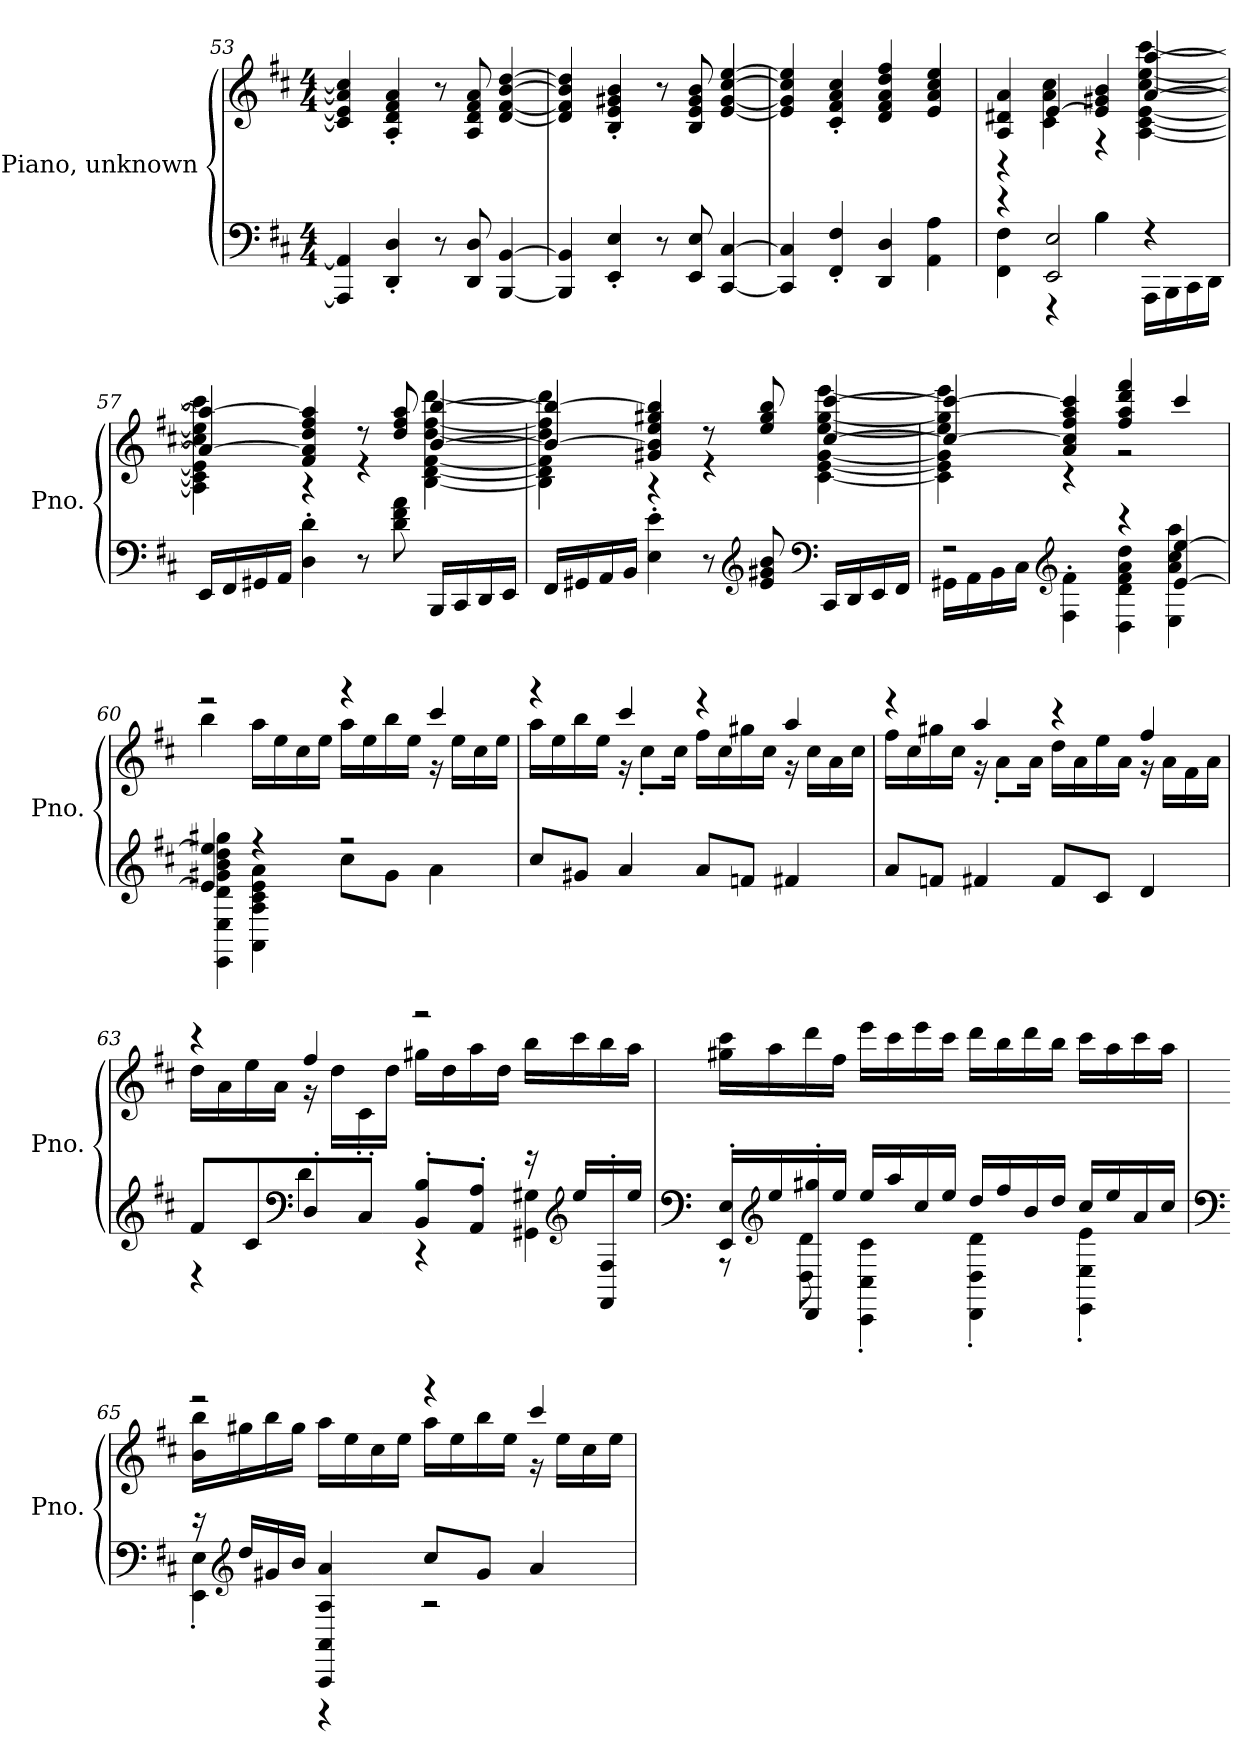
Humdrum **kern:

**kern	**kern
*part1	*part1
*staff2	*staff1
*I"Piano, unknown	*
*I'Pno.	*
*clefF4	*clefG2
*k[f#c#]	*k[f#c#]
*M4/4	*M4/4
=53	=53
4AAA/] 4AA/]	4c#/] 4e/] 4a/] 4cc#/]
4DD/' 4D/'	4A/' 4d/' 4f#/' 4a/'
8r	8r
8DD/ 8D/	8A/ 8d/ 8f#/ 8a/
[4BBB/ [4BB/	[4d/ [4f#/ [4b/ [4dd/
!!LO:LB:g=z
=54	=54
4BBB/] 4BB/]	4d/] 4f#/] 4b/] 4dd/]
4EE/' 4E/'	4B/' 4e/' 4g#X/' 4b/'
8r	8r
8EE/ 8E/	8B/ 8e/ 8g#/ 8b/
[4CC#/ [4C#/	[4e/ [4g#/ [4cc#/ [4ee/
=55	=55
4CC#/] 4C#/]	4e/] 4g#/] 4cc#/] 4ee/]
4FF#/' 4F#/'	4c#/' 4f#/' 4a/' 4cc#/'
4DD/ 4D/	4d/ 4f#/ 4a/ 4dd/ 4ff#/
4AA\ 4A\	4e/ 4a/ 4cc#/ 4ee/
=56	=56
*^	*^
4r	4FF#\ 4F#\	4A/ 4d#X/ 4a/	4r
2EE/ 2E/	4r	[4e/	4c#\ 4a\ 4cc#\
.	4B\	4e/] 4g#X/ 4b/	4r
4r	16AAA\LL	[4a/ [4aa/	[4A\ [4c#\ [4e\ [4cc#\ [4ee\ [4ccc#\
.	16BBB\	.	.
.	16CC#\	.	.
.	16DD\JJ	.	.
*v	*v	*	*
=57	=57	=57
16EE/LL	4a/_ 4aa/_	4A\] 4c#\] 4e\] 4cc#\] 4ee\] 4ccc#\]
16FF#/	.	.
16GG#X/	.	.
16AA/JJ	.	.
4D\' 4d\'	4f#/ 4a/] 4dd/ 4ff#/ 4aa/]	4r
8r	8r	4r
8d\ 8f#\ 8a\	8dd/ 8ff#/ 8aa/	.
16BBB/LL	[4b/ [4bb/	[4B\ [4d\ [4f#\ [4dd\ [4ff#\ [4ddd\
16CC#/	.	.
16DD/	.	.
16EE/JJ	.	.
!!LO:LB:g=z	!!
=58	=58	=58
16FF#/LL	4b/_ 4bb/_	4B\] 4d\] 4f#\] 4dd\] 4ff#\] 4ddd\]
16GG#X/	.	.
16AA/	.	.
16BB/JJ	.	.
4E\' 4e\'	4g#X/ 4b/] 4ee/ 4gg#X/ 4bb/]	4r
8r	8r	4r
*clefG2	*	*
8e/ 8g#X/ 8b/	8ee/ 8gg#/ 8bb/	.
*clefF4	*	*
16CC#/LL	[4cc#/ [4ccc#/	[4c#\ [4e\ [4g#\ [4ee\ [4gg#\ [4eee\
16DD/	.	.
16EE/	.	.
16FF#/JJ	.	.
=59	=59	=59
*^	*	*
2r	16GG#X\LL	4cc#/_ 4ccc#/_	4c#\] 4e\] 4g#\] 4ee\] 4gg#\] 4eee\]
.	16AA\	.	.
.	16BB\	.	.
.	16C#\JJ	.	.
*clefG2	*	*	*
.	4F#\' 4f#\'	4a/ 4cc#/] 4ff#/ 4aa/ 4ccc#/]	4r
4r	4D\ 4d\ 4f#\ 4a\ 4dd\	4ff#/ 4aa/ 4ddd/ 4fff#/	2r
[4e/ [4ee/	4E\ 4a\ 4cc#\ 4aa\	4ccc#/	.
=60	=60	=60	=60
4e/] 4ee/]	4EE\ 4E\ 4d\ 4g#X\ 4b\ 4dd\ 4gg#X\	2r	4bb\
4r	4AA\ 4A\ 4c#\ 4e\ 4a\	.	16aa\LL
.	.	.	16ee\
.	.	.	16cc#\
.	.	.	16ee\JJ
2r	8cc#\L	4r	16aa\LL
.	.	.	16ee\
.	8g#\J	.	16bb\
.	.	.	16ee\JJ
.	4a\	4ccc#/	16r
.	.	.	16ee\LL
.	.	.	16cc#\
.	.	.	16ee\JJ
*v	*v	*	*
!!LO:PB:g=z	!!
=61	=61	=61
8cc#/L	4r	16aa\LL
.	.	16ee\
8g#X/J	.	16bb\
.	.	16ee\JJ
4a/	4ccc#/	16r
.	.	8cc#'\L
.	.	16cc#\Jk
8a/L	4r	16ff#\LL
.	.	16cc#\
8fn/J	.	16gg#X\
.	.	16cc#\JJ
4f#X/	4aa/	16r
.	.	16cc#\LL
.	.	16a\
.	.	16cc#\JJ
=62	=62	=62
8a/L	4r	16ff#\LL
.	.	16cc#\
8fn/J	.	16gg#X\
.	.	16cc#\JJ
4f#X/	4aa/	16r
.	.	8a'\L
.	.	16a\Jk
8f#/L	4r	16dd\LL
.	.	16a\
8c#/J	.	16ee\
.	.	16a\JJ
4d/	4ff#/	16r
.	.	16a\LL
.	.	16f#\
.	.	16a\JJ
!!LO:LB:g=z	!!
=63	=63	=63
*^	*	*
8f#/L	4r	4r	16dd\LL
.	.	.	16a\
8c#/	.	.	16ee\
.	.	.	16a\JJ
*clefF4	*	*	*
8D'/	4d\	4ff#/	16r
.	.	.	16dd\LL
8C#'/J	.	.	16c#'\
.	.	.	16dd\JJ
8BB/' 8B/'L	4r	2r	16gg#X\LL
.	.	.	16dd\
8AA/' 8A/'J	.	.	16aa\
.	.	.	16dd\JJ
16r	4GG#X\ 4G#X\	.	16bb\LL
*clefG2	*	*	*
16ee/LL	.	.	16ccc#\
16FF#/' 16F#/'	.	.	16bb\
16ee/JJ	.	.	16aa\JJ
*	*	*v	*v
=64	=64	=64
*clefF4	*	*
16EE/' 16E/'LL	8r	16gg#X\ 16ccc#\LL
*clefG2	*	*
16ee/	.	16aa\
16DD/' 16gg#X/'	8D\ 8d\	16ddd\
16ee/JJ	.	16ff#\JJ
16ee/LL	4CC#\' 4C#\' 4c#\'	16eee\LL
16aa/	.	16ccc#\
16cc#/	.	16eee\
16ee/JJ	.	16ccc#\JJ
16dd/LL	4DD\' 4D\' 4d\'	16ddd\LL
16ff#/	.	16bb\
16b/	.	16ddd\
16dd/JJ	.	16bb\JJ
16cc#/LL	4EE\' 4E\' 4e\'	16ccc#\LL
16ee/	.	16aa\
16a/	.	16ccc#\
16cc#/JJ	.	16aa\JJ
!!LO:LB:g=z
=65	=65	=65
*clefF4	*	*
*	*	*^
16r	4EE\' 4E\'	2r	16b\ 16bb\LL
*clefG2	*	*	*
16dd/LL	.	.	16gg#X\
16g#X/	.	.	16bb\
16b/JJ	.	.	16gg#\JJ
4AAA/ 4AA/ 4A/ 4a/	4r	.	16aa\LL
.	.	.	16ee\
.	.	.	16cc#\
.	.	.	16ee\JJ
8cc#/L	2r	4r	16aa\LL
.	.	.	16ee\
8g#/J	.	.	16bb\
.	.	.	16ee\JJ
4a/	.	4ccc#/	16r
.	.	.	16ee\LL
.	.	.	16cc#\
.	.	.	16ee\JJ
*v	*v	*	*
*	*v	*v
=	=
*-	*-
